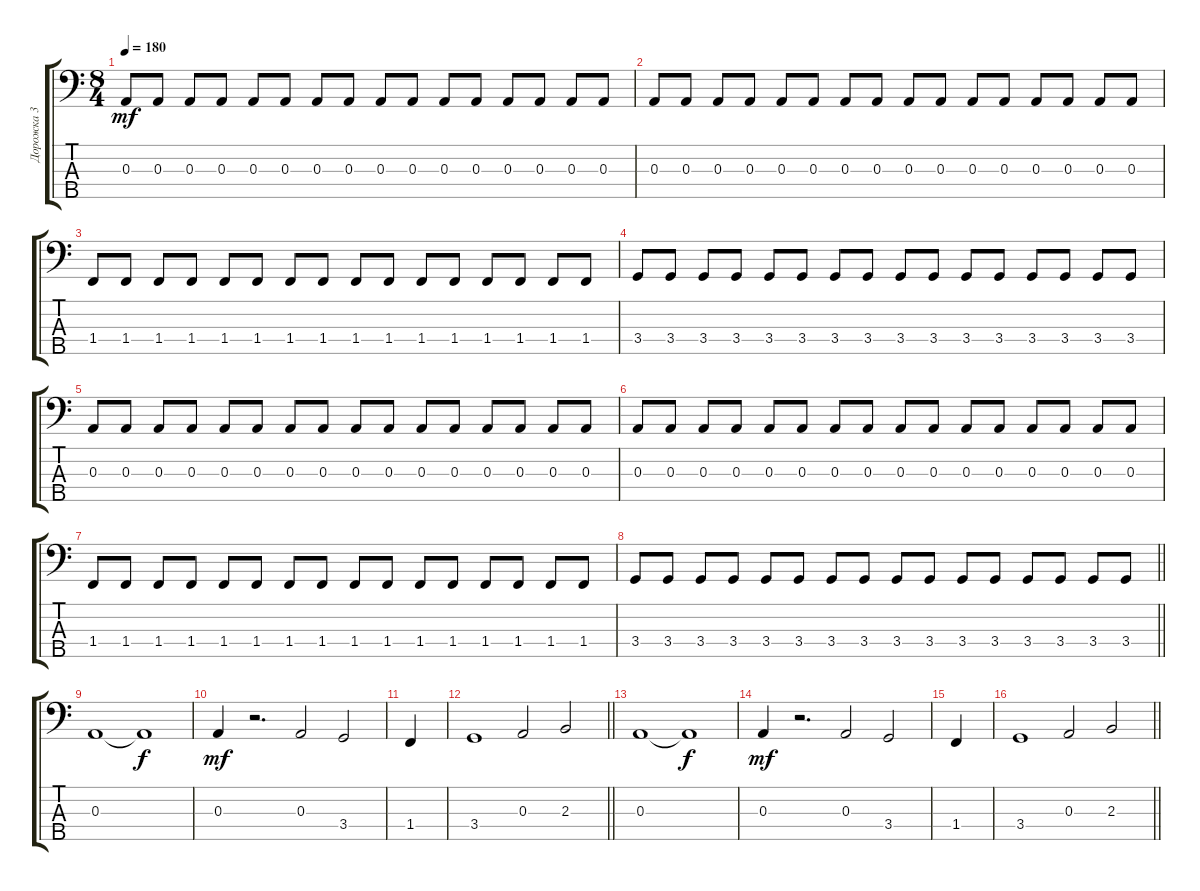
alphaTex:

\track ("Дорожка 3" "Дорожка 3") {instrument electricbassfinger}
\staff {score tabs}
\tuning (G2 D2 A1 E1 B0) {hide}
\ts (8 4)
\tempo 180
\clef f4
\ks c
0.3.8{dy mf} 0.3.8 0.3.8 0.3.8 0.3.8 0.3.8 0.3.8 0.3.8 0.3.8 0.3.8 0.3.8 0.3.8 0.3.8 0.3.8 0.3.8 0.3.8 |
0.3.8 0.3.8 0.3.8 0.3.8 0.3.8 0.3.8 0.3.8 0.3.8 0.3.8 0.3.8 0.3.8 0.3.8 0.3.8 0.3.8 0.3.8 0.3.8 |
1.4.8 1.4.8 1.4.8 1.4.8 1.4.8 1.4.8 1.4.8 1.4.8 1.4.8 1.4.8 1.4.8 1.4.8 1.4.8 1.4.8 1.4.8 1.4.8 |
3.4.8 3.4.8 3.4.8 3.4.8 3.4.8 3.4.8 3.4.8 3.4.8 3.4.8 3.4.8 3.4.8 3.4.8 3.4.8 3.4.8 3.4.8 3.4.8 |
0.3.8 0.3.8 0.3.8 0.3.8 0.3.8 0.3.8 0.3.8 0.3.8 0.3.8 0.3.8 0.3.8 0.3.8 0.3.8 0.3.8 0.3.8 0.3.8 |
0.3.8 0.3.8 0.3.8 0.3.8 0.3.8 0.3.8 0.3.8 0.3.8 0.3.8 0.3.8 0.3.8 0.3.8 0.3.8 0.3.8 0.3.8 0.3.8 |
1.4.8 1.4.8 1.4.8 1.4.8 1.4.8 1.4.8 1.4.8 1.4.8 1.4.8 1.4.8 1.4.8 1.4.8 1.4.8 1.4.8 1.4.8 1.4.8 |
\barLineRight lightlight
3.4.8 3.4.8 3.4.8 3.4.8 3.4.8 3.4.8 3.4.8 3.4.8 3.4.8 3.4.8 3.4.8 3.4.8 3.4.8 3.4.8 3.4.8 3.4.8 |
\section ("" "")
0.3.1 0.3{t}.1{dy f} |
0.3.4{dy mf} r.2{d} 0.3.2 3.4.2 |
1.4.4 |
\barLineRight lightlight
3.4.1 0.3.2 2.3.2 |
0.3.1 0.3{t}.1{dy f} |
0.3.4{dy mf} r.2{d} 0.3.2 3.4.2 |
1.4.4 |
\barLineRight lightlight
3.4.1 0.3.2 2.3.2
